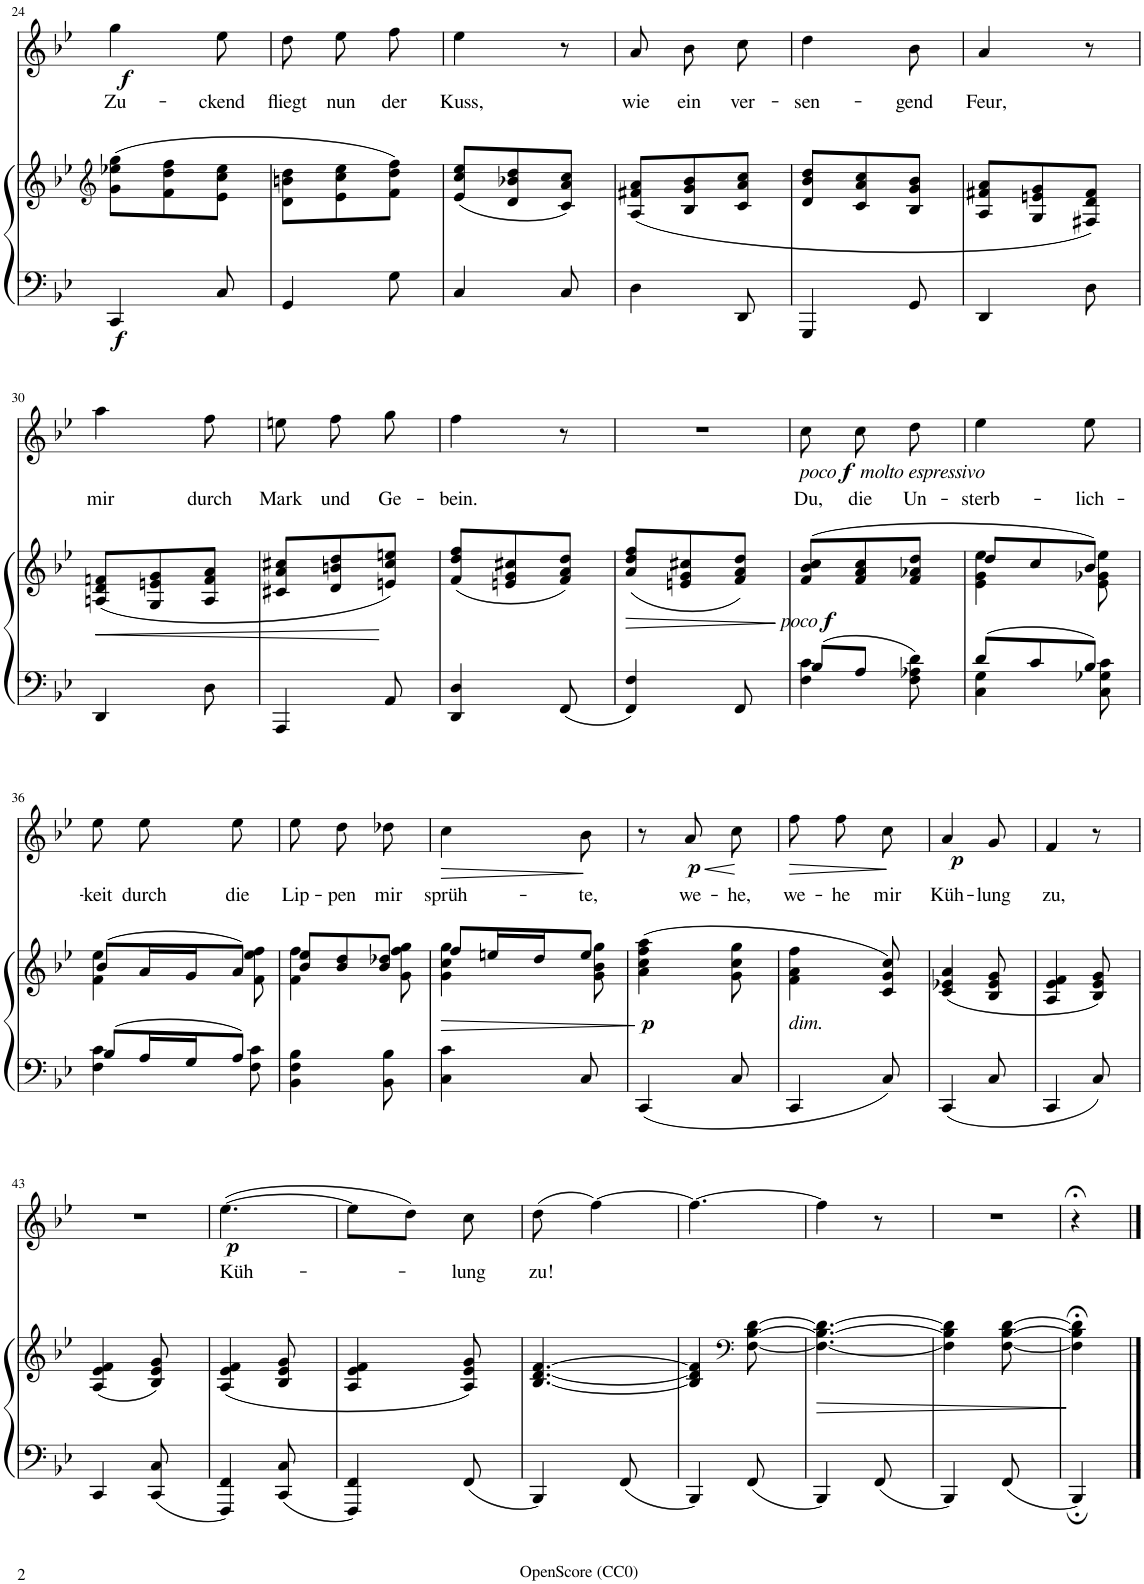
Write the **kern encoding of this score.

**kern	**kern	**dynam	**kern	**text	**dynam
*part2	*part2	*part2	*part1	*part1	*part1
*staff3	*staff2	*staff2/3	*staff1	*staff1	*staff1
*I"Pianoforte	*	*	*I"Singstimme Voice	*	*
*I'Pno	*	*	*	*	*
!!LO:PB:g=z
*clefF4	*clefG2	*	*clefG2	*	*
*k[b-e-]	*k[b-e-]	*	*k[b-e-]	*	*
*M3/8	*M3/8	*	*M3/8	*	*
=24	=24	=24	=24	=24	=24
!	!	!LO:DY:b=2	!	!LO:LY:b	!LO:DY:b
4CC/	(8g\ 8ee-X\ 8gg\L	f	4gg\	Zu-	f
.	8f\ 8dd\ 8ff\	.	.	.	.
!	!	!	!	!LO:LY:b	!
8C/	8e-\ 8cc\ 8ee-\J	.	8ee-\	-ckend	.
=25	=25	=25	=25	=25	=25
!	!	!	!	!LO:LY:b	!
4GG/	8d\ 8bn\ 8dd\L	.	8dd\	fliegt	.
!	!	!	!	!LO:LY:b	!
.	8e-\ 8cc\ 8ee-\	.	8ee-\	nun	.
!	!	!	!	!LO:LY:b	!
8G\	8f\ 8dd\ 8ff\J)	.	8ff\	der	.
=26	=26	=26	=26	=26	=26
!	!	!	!	!LO:LY:b	!
4C/	(8e-/ 8cc/ 8ee-/L	.	4ee-\	Kuss,	.
.	8d/ 8b-X/ 8dd/	.	.	.	.
8C/	8c/ 8a/ 8cc/J)	.	8r	.	.
=27	=27	=27	=27	=27	=27
!	!	!	!	!LO:LY:b	!
4D\	(8A/ 8f#X/ 8a/L	.	8a/	wie	.
!	!	!	!	!LO:LY:b	!
.	8B-/ 8g/ 8b-/	.	8b-\	ein	.
!	!	!	!	!LO:LY:b	!
8DD/	8c/ 8a/ 8cc/J	.	8cc\	ver-	.
=28	=28	=28	=28	=28	=28
!	!	!	!	!LO:LY:b	!
4GGG/	8d/ 8b-/ 8dd/L	.	4dd\	-sen-	.
.	8c/ 8a/ 8cc/	.	.	.	.
!	!	!	!	!LO:LY:b	!
8GG/	8B-/ 8g/ 8b-/J	.	8b-\	-gend	.
=29	=29	=29	=29	=29	=29
!	!	!	!	!LO:LY:b	!
4DD/	8A/ 8f#X/ 8a/L	.	4a/	Feur,	.
.	8G/ 8en/ 8g/	.	.	.	.
8D\	8F#X/ 8d/ 8f#/J)	.	8r	.	.
!!LO:LB:g=z
=30	=30	=30	=30	=30	=30
!	!	!LO:HP:b	!	!LO:LY:b	!
4DD/	(8An/ 8d/ 8fn/L	<	4aa\	mir	.
.	8G/ 8en/ 8g/	.	.	.	.
!	!	!	!	!LO:LY:b	!
8D\	8A/ 8f/ 8a/J	.	8ff\	durch	.
=31	=31	=31	=31	=31	=31
!	!	!	!	!LO:LY:b	!
4AAA/	8c#X/ 8a/ 8cc#X/L	.	8een\	Mark	.
!	!	!	!	!LO:LY:b	!
.	8d/ 8bn/ 8dd/	.	8ff\	und	.
!	!	!	!	!LO:LY:b	!
8AA/	8en/ 8cc#/ 8een/J)	.	8gg\	Ge-	.
.	.	[	.	.	.
=32	=32	=32	=32	=32	=32
!	!	!	!	!LO:LY:b	!
4DD/ 4D/	(8f/ 8dd/ 8ff/L	.	4ff\	-bein.	.
.	8en/ 8g/ 8cc#X/	.	.	.	.
8FF/	8f/ 8a/ 8dd/J)	.	8r	.	.
=33	=33	=33	=33	=33	=33
!	!	!LO:HP:b	!	!	!
4FF/ 4F/	(8a/ 8dd/ 8ff/L	>	4.r	.	.
.	8en/ 8g/ 8cc#X/	.	.	.	.
8FF/	8f/ 8a/ 8dd/J)	.	.	.	.
.	.	]	.	.	.
=34	=34	=34	=34	=34	=34
*^	*	*	*	*	*
!	!	!	!LO:DY:b	!	!LO:LY:b	!
!	!	!	!LO:DY:n=1:b	!	!	!LO:DY:b
!	!	!	!	!	!	!LO:DY:n=1:b
!	!	!	!	!	!	!LO:DY:n=2:b
8B-/L	4F\ 4c\	(8f/ 8b-/ 8cc/L	other-dynamics f	8cc\	Du,	other-dynamics f other-dynamics
!	!	!	!	!	!LO:LY:b	!
8A/J	.	8f/ 8a/ 8cc/	.	8cc\	die	.
!	!	!	!	!	!LO:LY:b	!
8F\ 8A-X\ 8d\	8ryy	8f/ 8a-X/ 8dd/J	.	8dd\	Un-	.
=35	=35	=35	=35	=35	=35	=35
*	*	*^	*	*	*	*
!	!	!	!	!	!	!LO:LY:b	!
8d/L	4C\ 4G\	8dd/L	4e-\ 4g\ 4ee-\	.	4ee-\	-sterb-	.
8c/	.	8cc/	.	.	.	.	.
!	!	!	!	!	!	!LO:LY:b	!
8B-/J	8C\ 8G-X\ 8c\	8b-/J)	8e-\ 8g-X\ 8ee-\	.	8ee-\	-lich-	.
!!LO:LB:g=z
=36	=36	=36	=36	=36	=36	=36	=36
!	!	!	!	!	!	!LO:LY:b	!
8B-/L	4F\ 4c\	(8b-/L	4f\ 4ee-\	.	8ee-\	-keit	.
!	!	!	!	!	!	!LO:LY:b	!
16A/L	.	16a/L	.	.	8ee-\	durch	.
16G/J	.	16g/J	.	.	.	.	.
!	!	!	!	!	!	!LO:LY:b	!
8A/J	8F\ 8c\	8a/J)	8f\ 8ee-\ 8ff\	.	8ee-\	die	.
=37	=37	=37	=37	=37	=37	=37	=37
!	!	!	!	!	!	!LO:LY:b	!
*v	*v	*	*	*	*	*	*
4BB-\ 4F\ 4B-\	8b-/ 8ee-/L	4f\ 4ff\	.	8ee-\	Lip-	.
!	!	!	!	!	!LO:LY:b	!
.	8b-/ 8dd/	.	.	8dd\	-pen	.
!	!	!	!	!	!LO:LY:b	!
8BB-\ 8B-\	8b-/ 8dd-X/J	8g\ 8ff\ 8gg\	.	8dd-X\	mir	.
=38	=38	=38	=38	=38	=38	=38
!	!	!	!LO:HP:b	!	!LO:LY:b	!LO:HP:b
4C\ 4c\	8ff/L	4g\ 4cc\ 4gg\	>	4cc\	sprüh-	>
.	16een/L	.	.	.	.	.
.	16dd/J	.	.	.	.	.
!	!	!	!	!	!LO:LY:b	!
8C/	8ee/J	8g\ 8b-\ 8gg\	.	8b-\	-te,	.
*	*v	*v	*	*	*	*
.	.	]	.	.	]
=39	=39	=39	=39	=39	=39
!	!	!LO:DY:b	!	!	!
4CC/	(4a\ 4cc\ 4ff\ 4aa\	p	8r	.	.
!	!	!	!	!LO:LY:b	!LO:HP:b
!	!	!	!	!	!LO:DY:n=1:b
.	.	.	8a/	we-	< p
!	!	!	!	!LO:LY:b	!
8C/	8g\ 8cc\ 8gg\	.	8cc\	-he,	[
=40	=40	=40	=40	=40	=40
!	!LO:TX:b:i:t=dim.	!	!	!	!
!	!	!	!	!LO:LY:b	!LO:HP:b
4CC/	4f\ 4a\ 4ff\	.	8ff\	we-	>
!	!	!	!	!LO:LY:b	!
.	.	.	8ff\	-he	.
!	!	!	!	!LO:LY:b	!
8C/	8c/ 8g/ 8cc/)	.	8cc\	mir	]
=41	=41	=41	=41	=41	=41
!	!	!	!	!LO:LY:b	!LO:DY:b
4CC/	(4c/ 4e-X/ 4a/	.	4a/	Küh-	p
!	!	!	!	!LO:LY:b	!
8C/	8B-/ 8e-/ 8g/	.	8g/	-lung	.
=42	=42	=42	=42	=42	=42
!	!	!	!	!LO:LY:b	!
4CC/	4A/ 4e-/ 4f/	.	4f/	zu,	.
8C/	8B-/ 8e-/ 8g/)	.	8r	.	.
!!LO:LB:g=z
=43	=43	=43	=43	=43	=43
4CC/	(4A/ 4e-/ 4f/	.	4.r	.	.
8CC/ 8C/	8B-/ 8e-/ 8g/)	.	.	.	.
=44	=44	=44	=44	=44	=44
!	!	!	!	!LO:LY:b	!LO:DY:b
4FFF/ 4FF/	(4A/ 4e-/ 4f/	.	([4.ee-\	Küh-	p
8CC/ 8C/	8B-/ 8e-/ 8g/	.	.	.	.
=45	=45	=45	=45	=45	=45
4FFF/ 4FF/	4A/ 4e-/ 4f/	.	8ee-\L]	.	.
.	.	.	8dd\J)	.	.
!	!	!	!	!LO:LY:b	!
8FF/	8A/ 8e-/ 8g/)	.	8cc\	-lung	.
=46	=46	=46	=46	=46	=46
!	!	!	!	!LO:LY:b	!
4BBB-/	[4.B-/ [4.d/ [4.f/	.	(8dd\	zu!	.
.	.	.	[4ff\)	.	.
8FF/	.	.	.	.	.
=47	=47	=47	=47	=47	=47
4BBB-/	4B-/] 4d/] 4f/]	.	4.ff\_	.	.
*	*clefF4	*	*	*	*
8FF/	[8F\ [8B-\ [8d\	.	.	.	.
=48	=48	=48	=48	=48	=48
!	!	!LO:HP:b	!	!	!
4BBB-/	4.F\_ 4.B-\_ 4.d\_	>	4ff\]	.	.
8FF/	.	.	8r	.	.
=49	=49	=49	=49	=49	=49
4BBB-/	4F\] 4B-\] 4d\]	.	4.r	.	.
8FF/	[8F\ [8B-\ [8d\	.	.	.	.
=50	=50	=50	=50	=50	=50
4BBB-;/	4F\];< 4B-\];< 4d\];<	.	4r;<	.	.
.	.	]	.	.	.
==	==	==	==	==	==
*-	*-	*-	*-	*-	*-
